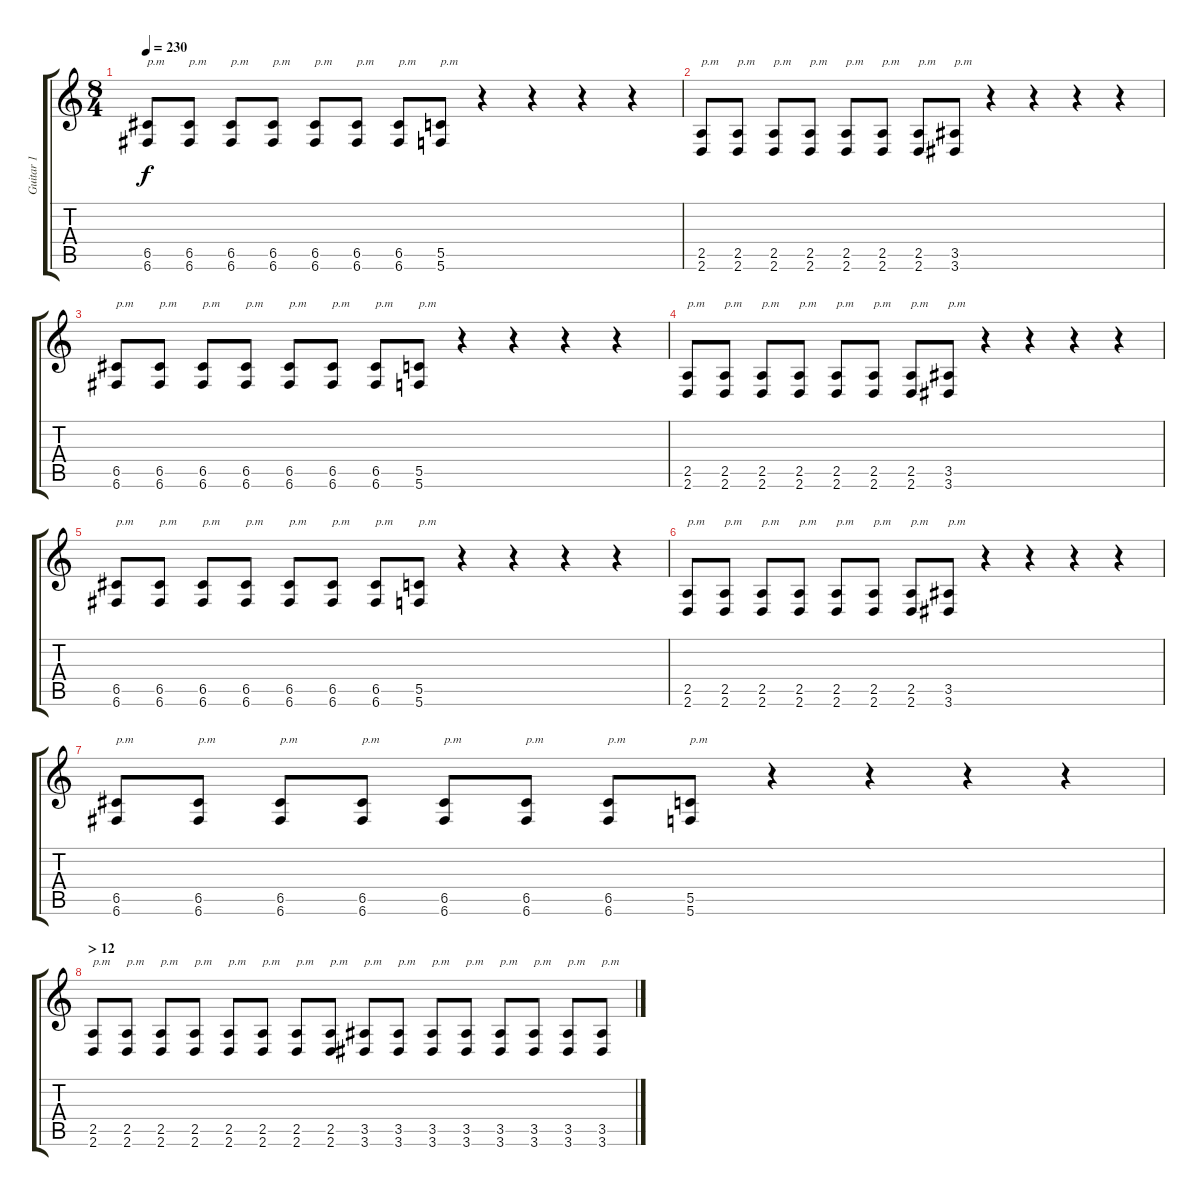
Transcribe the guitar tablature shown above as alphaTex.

\track ("Guitar 1" "Guitar 1") {instrument distortionguitar}
\staff {score tabs}
\tuning (D4 A3 F3 C3 G2 C2) {hide}
\ts (8 4)
\tempo 230
\clef g2
\ks c
(6.5 6.6).8{txt "p.m" dy f} (6.5 6.6).8{txt "p.m"} (6.5 6.6).8{txt "p.m"} (6.5 6.6).8{txt "p.m"} (6.5 6.6).8{txt "p.m"} (6.5 6.6).8{txt "p.m"} (6.5 6.6).8{txt "p.m"} (5.5 5.6).8{txt "p.m"} r.4 r.4 r.4 r.4 |
(2.5 2.6).8{txt "p.m"} (2.5 2.6).8{txt "p.m"} (2.5 2.6).8{txt "p.m"} (2.5 2.6).8{txt "p.m"} (2.5 2.6).8{txt "p.m"} (2.5 2.6).8{txt "p.m"} (2.5 2.6).8{txt "p.m"} (3.5 3.6).8{txt "p.m"} r.4 r.4 r.4 r.4 |
(6.5 6.6).8{txt "p.m"} (6.5 6.6).8{txt "p.m"} (6.5 6.6).8{txt "p.m"} (6.5 6.6).8{txt "p.m"} (6.5 6.6).8{txt "p.m"} (6.5 6.6).8{txt "p.m"} (6.5 6.6).8{txt "p.m"} (5.5 5.6).8{txt "p.m"} r.4 r.4 r.4 r.4 |
(2.5 2.6).8{txt "p.m"} (2.5 2.6).8{txt "p.m"} (2.5 2.6).8{txt "p.m"} (2.5 2.6).8{txt "p.m"} (2.5 2.6).8{txt "p.m"} (2.5 2.6).8{txt "p.m"} (2.5 2.6).8{txt "p.m"} (3.5 3.6).8{txt "p.m"} r.4 r.4 r.4 r.4 |
(6.5 6.6).8{txt "p.m"} (6.5 6.6).8{txt "p.m"} (6.5 6.6).8{txt "p.m"} (6.5 6.6).8{txt "p.m"} (6.5 6.6).8{txt "p.m"} (6.5 6.6).8{txt "p.m"} (6.5 6.6).8{txt "p.m"} (5.5 5.6).8{txt "p.m"} r.4 r.4 r.4 r.4 |
(2.5 2.6).8{txt "p.m"} (2.5 2.6).8{txt "p.m"} (2.5 2.6).8{txt "p.m"} (2.5 2.6).8{txt "p.m"} (2.5 2.6).8{txt "p.m"} (2.5 2.6).8{txt "p.m"} (2.5 2.6).8{txt "p.m"} (3.5 3.6).8{txt "p.m"} r.4 r.4 r.4 r.4 |
(6.5 6.6).8{txt "p.m"} (6.5 6.6).8{txt "p.m"} (6.5 6.6).8{txt "p.m"} (6.5 6.6).8{txt "p.m"} (6.5 6.6).8{txt "p.m"} (6.5 6.6).8{txt "p.m"} (6.5 6.6).8{txt "p.m"} (5.5 5.6).8{txt "p.m"} r.4 r.4 r.4 r.4 |
\section ("" "> 12")
(2.5 2.6).8{txt "p.m"} (2.5 2.6).8{txt "p.m"} (2.5 2.6).8{txt "p.m"} (2.5 2.6).8{txt "p.m"} (2.5 2.6).8{txt "p.m"} (2.5 2.6).8{txt "p.m"} (2.5 2.6).8{txt "p.m"} (2.5 2.6).8{txt "p.m"} (3.5 3.6).8{txt "p.m"} (3.5 3.6).8{txt "p.m"} (3.5 3.6).8{txt "p.m"} (3.5 3.6).8{txt "p.m"} (3.5 3.6).8{txt "p.m"} (3.5 3.6).8{txt "p.m"} (3.5 3.6).8{txt "p.m"} (3.5 3.6).8{txt "p.m"}
